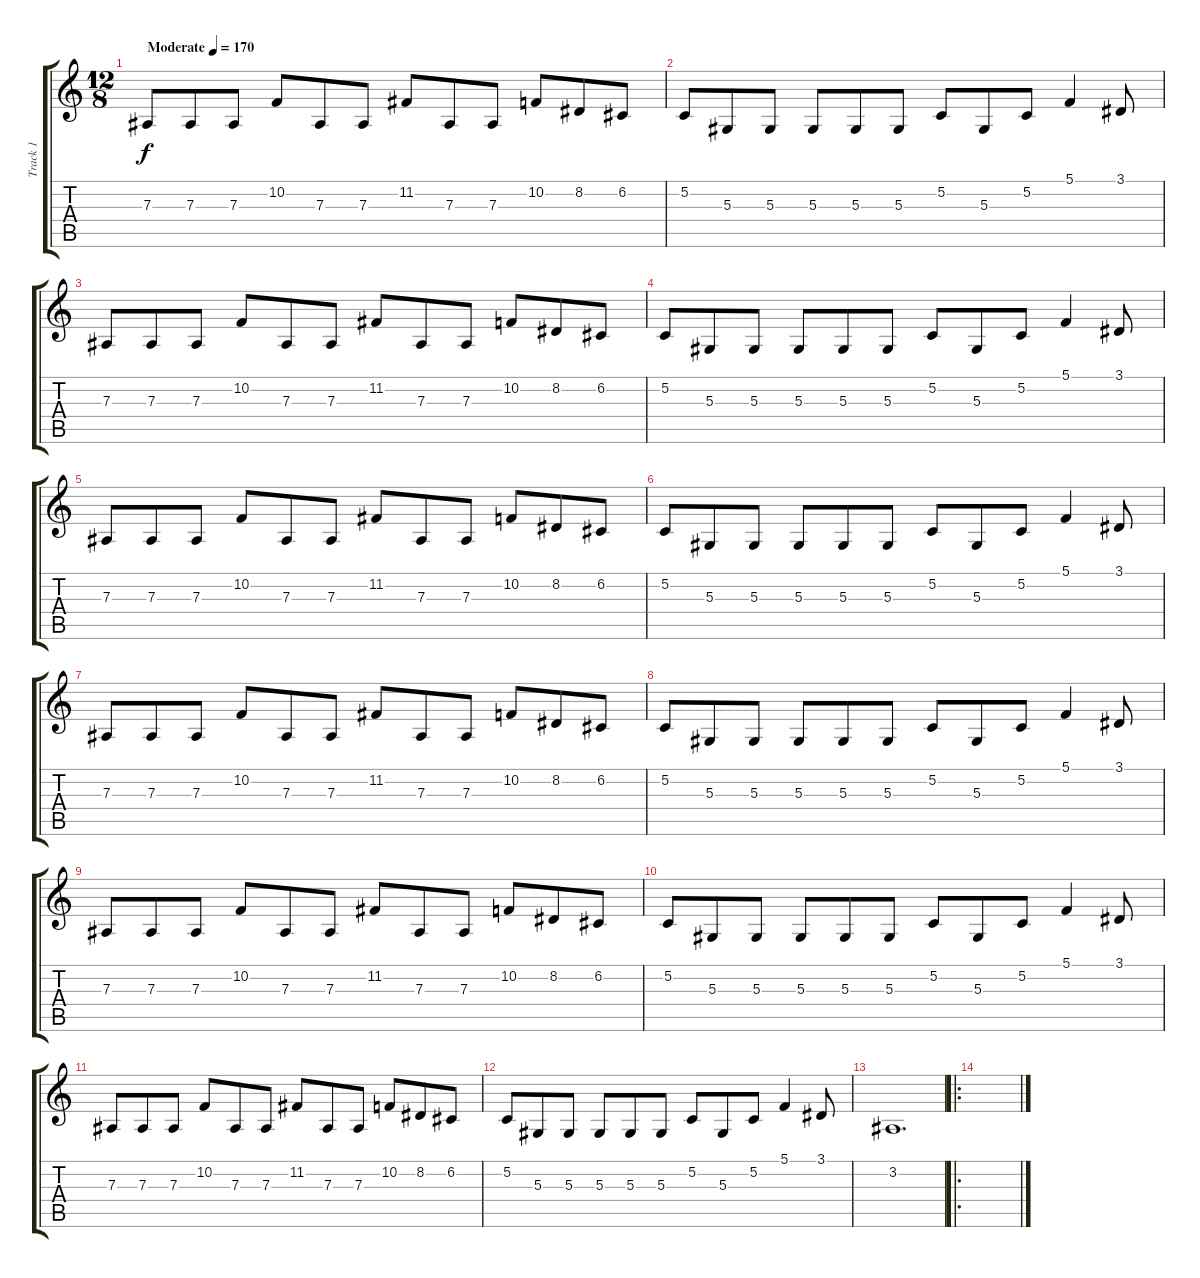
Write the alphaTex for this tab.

\track ("Track 1" "Track 1") {instrument pad1newage}
\staff {score tabs}
\tuning (C4 G3 Eb3 Bb2 F2 C2) {hide}
\ts (12 8)
\tempo (170 "Moderate")
\clef g2
\ks c
7.3.8{dy f instrument pad1newage} 7.3.8 7.3.8 10.2.8 7.3.8 7.3.8 11.2.8 7.3.8 7.3.8 10.2.8 8.2.8 6.2.8 |
5.2.8 5.3.8 5.3.8 5.3.8 5.3.8 5.3.8 5.2.8 5.3.8 5.2.8 5.1.4 3.1.8 |
7.3.8 7.3.8 7.3.8 10.2.8 7.3.8 7.3.8 11.2.8 7.3.8 7.3.8 10.2.8 8.2.8 6.2.8 |
5.2.8 5.3.8 5.3.8 5.3.8 5.3.8 5.3.8 5.2.8 5.3.8 5.2.8 5.1.4 3.1.8 |
7.3.8 7.3.8 7.3.8 10.2.8 7.3.8 7.3.8 11.2.8 7.3.8 7.3.8 10.2.8 8.2.8 6.2.8 |
5.2.8 5.3.8 5.3.8 5.3.8 5.3.8 5.3.8 5.2.8 5.3.8 5.2.8 5.1.4 3.1.8 |
7.3.8 7.3.8 7.3.8 10.2.8 7.3.8 7.3.8 11.2.8 7.3.8 7.3.8 10.2.8 8.2.8 6.2.8 |
5.2.8 5.3.8 5.3.8 5.3.8 5.3.8 5.3.8 5.2.8 5.3.8 5.2.8 5.1.4 3.1.8 |
7.3.8{volume 13} 7.3.8 7.3.8 10.2.8 7.3.8 7.3.8 11.2.8 7.3.8 7.3.8 10.2.8 8.2.8 6.2.8 |
5.2.8 5.3.8 5.3.8 5.3.8 5.3.8 5.3.8 5.2.8 5.3.8 5.2.8 5.1.4 3.1.8 |
7.3.8 7.3.8 7.3.8 10.2.8 7.3.8 7.3.8 11.2.8 7.3.8 7.3.8 10.2.8 8.2.8 6.2.8 |
5.2.8 5.3.8 5.3.8 5.3.8 5.3.8 5.3.8 5.2.8 5.3.8 5.2.8 5.1.4 3.1.8 |
3.2.1{d} |
\ro
